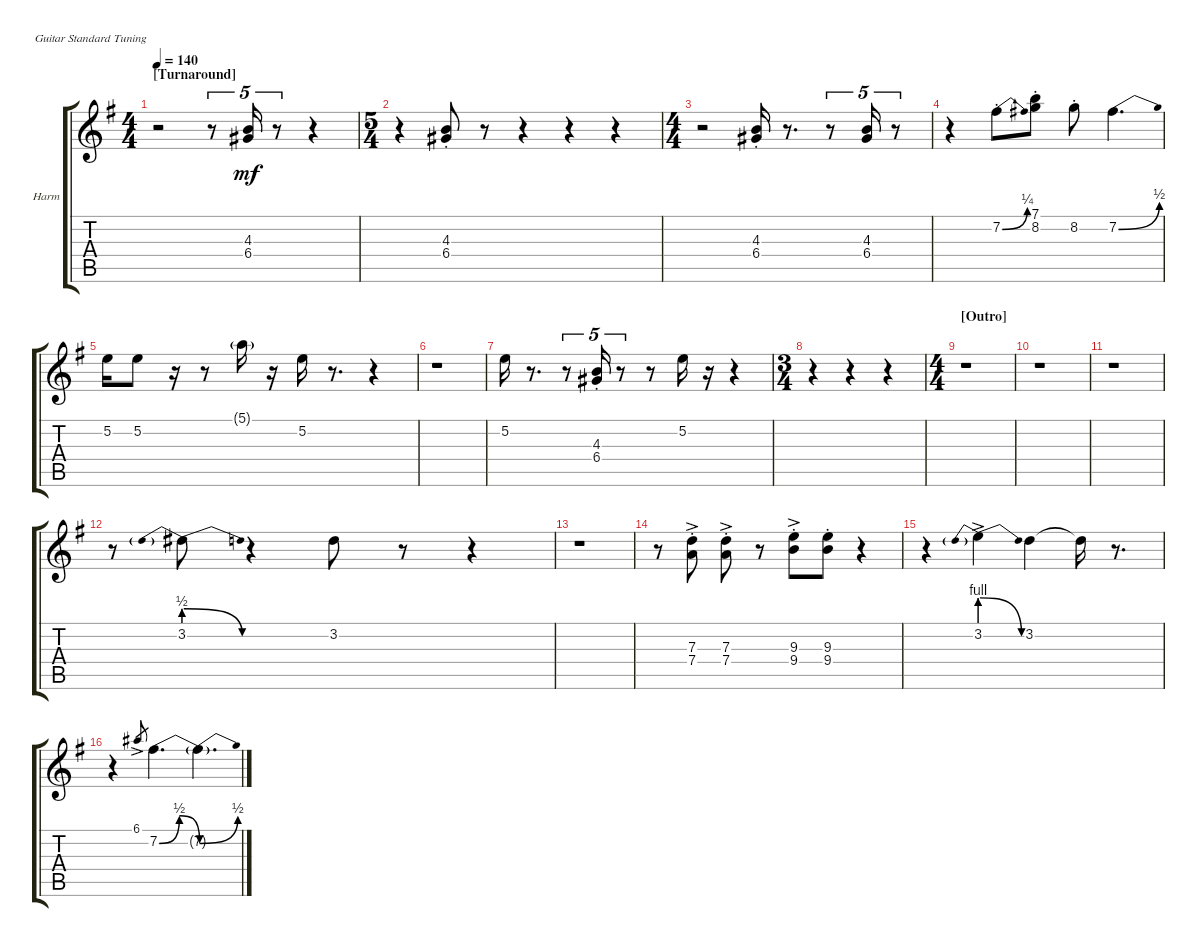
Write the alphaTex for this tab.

\defaultSystemsLayout 4
\bracketExtendMode groupsimilarinstruments
\firstSystemTrackNameOrientation horizontal
\otherSystemsTrackNameOrientation horizontal
\track ("Harmonica" "Harm") {instrument electricguitarclean}
\staff {score tabs}
\tuning (E4 B3 G3 D3 A2 E2)
\ts (4 4)
\section ("" "[Turnaround]")
\tempo 140
\clef g2
\ks g
r.2{dy mf} r.8{tu (5 4)} (4.3 6.4).16{tu (5 4)} r.8{tu (5 4)} r.4 |
\ts (5 4)
r.4 (4.3{st} 6.4{st}).8 r.8 r.4 r.4 r.4 |
\ts (4 4)
r.2 (4.3 6.4{st}).16 r.8{d} r.8{tu (5 4)} (4.3 6.4).16{tu (5 4)} r.8{tu (5 4)} |
r.4 7.2{be (bend 15.6 0 59.4 1) st}.8 (8.2{st} 7.1{st}).8 8.2{st}.8 7.2{be (bend 31.799999999999997 0 60 2)}.4{d} |
5.2.16 5.2.8 r.16 r.8 5.1{g}.16 r.16 5.2.16 r.8{d} r.4 |
r.1 |
5.2.16 r.8{d} r.8{tu (5 4)} (4.3 6.4{st}).16{tu (5 4)} r.8{tu (5 4)} r.8 5.2.16 r.16 r.4 |
\ts (3 4)
r.4 r.4 r.4 |
\ts (4 4)
\section ("" "[Outro]")
r.1 |
r.1 |
r.1 |
r.8 3.2{be (prebendrelease 0 2 10.799999999999999 0)}.8 r.4 3.2.8 r.8 r.4 |
r.1 |
r.8 (7.3{ac st} 7.4{st}).8 (7.3{ac st} 7.4{st}).8 r.8 (9.3{ac st} 9.4{st}).8 (9.3{st} 9.4{st}).8 r.4 |
r.4 3.2{be (prebendrelease 0 4 18.599999999999998 0) ac}.4 3.2.4 3.2{t}.16 r.8{d} |
r.4 6.1{ac}.8{gr} 7.2{be (bendrelease 12 0 20.4 2 37.8 2 47.4 0)}.4{d} 7.2{be (bend 0 0 26.4 2) t}.4{d}
